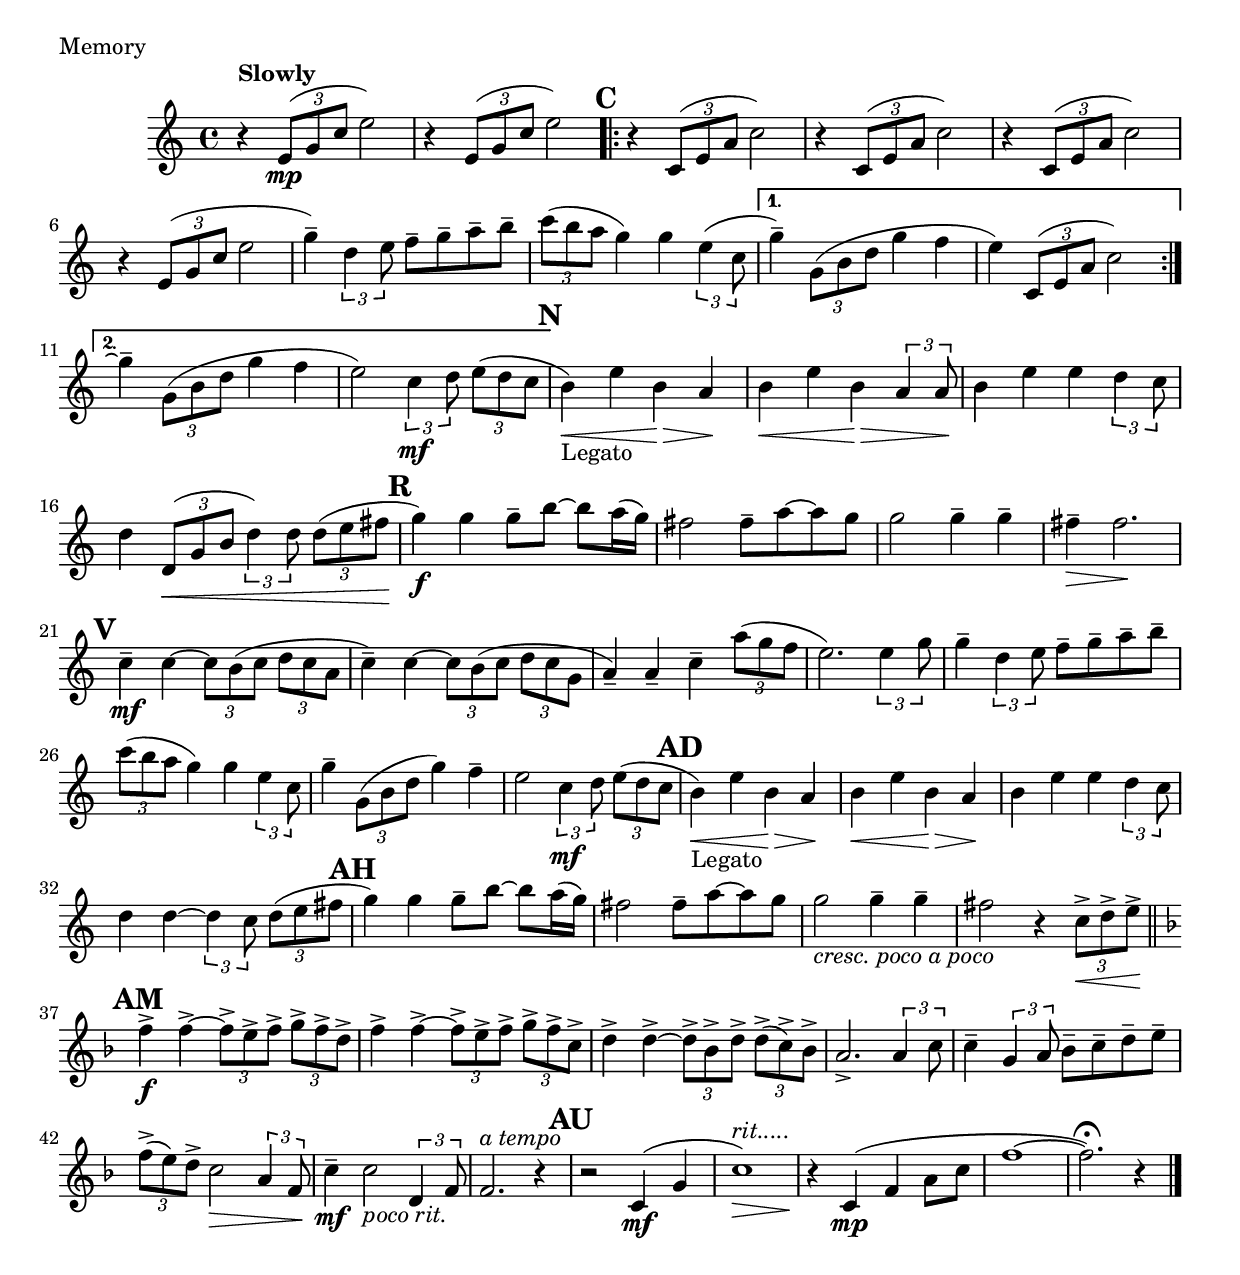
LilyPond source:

\version "2.22.1"
% When ready to include in collection:	1. Comment out top section with \Include file(s)
%					2. \midi section if present.
%Comment out from here
%{
\include "../../../Includes/Polis_format.ily"

%...to here
%}
  \score {

    % Svenska Polisens Marscher: 1. Title    
    \relative c'' { 
    	    \key c \major \time 4/4 
    	    \compressEmptyMeasures
    	    \set Score.markFormatter = #format-mark-box-letters
    	    \set Score.markFormatter = #format-mark-box-numbers
%    	    \override TupletBracket #'bracket-visibility = ##t
    	    r4^\markup {\bold {Slowly}} \times 2/3 { e,8\mp (g c } e2)
    	    r4 \times 2/3 { e,8 (g c } e2) 
    	    
%Rehearsal mark 3
	\mark 3
    	\repeat volta 2 {
    		\repeat unfold 3 { r4 \times 2/3 { c,8 (e a } c2)}
    		r4 \times 2/3 { e,8 (g c } e2 |g4--) \times 2/3 { d4 e8} 
    		f-- g-- a-- b-- |\times 2/3 { c8 (b a } g4) g 
    		\times 2/3 { e4 (c8} 
    	}
    	\alternative {
  		{g'4--) \times 2/3 {g,8 (b d} g4 f 
  		 e) \times 2/3 { c,8 (e a } c2) }
  		{g'4--\repeatTie \times 2/3 {g,8 (b d} g4 f 
  		e2) \times 2/3 {c4\mf d8} \times 2/3 {e8 (d c} }
        }
        
%Rehearsal mark 13
	\mark 13        
        b4\<)_\markup {Legato} e b\> a\! |b4\< e b\> \times 2/3 {a4 a8\!} 
        b4 e e \times 2/3 {d4 c8} |d4 \times 2/3 {d,8\< (g b} 
        \times 2/3 { d4) d8} \times 2/3 {d8 (e fis\!} 
        
%Rehearsal mark 17
	\mark 17                
        g4\f) g g8-- b~ b a16 (g) |fis2 fis8-- a~ a g |g2 g4-- g-- 
        fis--\> fis2.\!
        
%Rehearsal mark 21
	\mark 21                
	c4--\mf c~ \times 2/3 {c8 b (c} \times 2/3 {d8 c a} 
    	c4--) c~ \times 2/3 {c8 b (c} \times 2/3 {d8 c g} 
    	a4--) a-- c-- \times 2/3 {a'8 (g f} |e2.) \times 2/3 {e4 g8}
    	g4-- \times 2/3 {d4 e8} f-- g-- a-- b-- |\times 2/3 {c8 (b a} g4) g
    	\times 2/3 {e4 c8} |g'4-- \times 2/3 {g,8 (b d} g4) f-- 
    	e2 \times 2/3 {c4\mf d8} \times 2/3 {e8 (d c} 

%Rehearsal mark 29
	\mark 29                
	b4\<)_\markup {Legato} e b\> a\! |b4\< e b\> a\! 
	b4 e e \times 2/3 {d4 c8} |d4 d~ \times 2/3 {d4 c8} 
	\times 2/3 {d8 (e fis} 
	
%Rehearsal mark 33
	\mark 33
	g4)  g g8-- b~ b a16 (g) |fis2 fis8-- a~ a g 
	g2_\markup {\italic {cresc. poco a poco}} g4-- g-- 
	fis2 r4 \times 2/3 {c8->\< d-> e->\!} \bar "||"
	
%Rehearsal mark 37
	\mark 37                
	\key f \major
	f4->\f f~-> \times 2/3 {f8-> e-> f->} \times 2/3 {g8-> f-> d->}
	f4-> f~-> \times 2/3 {f8-> e-> f->} \times 2/3 {g8-> f-> c->}
	d4-> d~-> \times 2/3 {d8-> bes-> d->} \times 2/3 {d8-> (c)-> bes->}
	a2.-> \times 2/3 {a4 c8} c4-- \times 2/3 {g4 a8} bes-- c-- d-- e--
	\times 2/3 {f8-> (e) d->} c2\> \times 2/3 {a4 f8\!} 
	c'4--\mf c2_\markup {\italic {poco rit.}} \times 2/3 {d,4 f8}
	f2.^\markup {\italic {a tempo}} r4
	
%Rehearsal mark 45
	\mark 45                
	r2 c4\mf (g' |c1)\>^\markup {\italic {rit.....}} 
	r4\! c,\mp (f a8 c |f1~ |f2.)\fermata r4
	\bar "|."
	
    }%end relative
    \header {
    	    piece = "Memory"
    	    composer = "Andrew Lloyd Webber"
    	}
  }%end score
